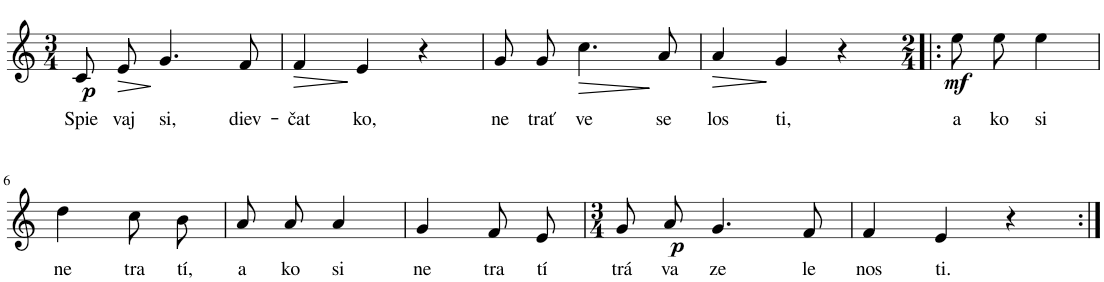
**kern	**text	**dynam
*part1	*part1	*part1
*staff1	*staff1	*staff1
*I"Part 1	*	*
*I'Par. 1	*	*
*clefG2	*	*
*k[]	*	*
*M3/4	*	*
=1	=1	=1
!	!LO:LY:b	!LO:DY:b
8c/L	Spie	p
!	!LO:LY:b	!LO:HP:b
8e/J	vaj	>
!	!LO:LY:b	!
4.g/	si,	]
!	!LO:LY:b	!
8f/	diev-	.
=2	=2	=2
!	!LO:LY:b	!LO:HP:b
4f/	-čat	>
!	!LO:LY:b	!
4e/	ko,	]
4r	.	.
=3	=3	=3
!	!LO:LY:b	!
8g/L	ne	.
!	!LO:LY:b	!
8g/J	trať	.
!	!LO:LY:b	!LO:HP:b
4.cc\	ve	>
!	!LO:LY:b	!
8a/	se	]
=4	=4	=4
!	!LO:LY:b	!LO:HP:b
4a/	los	>
!	!LO:LY:b	!
4g/	ti,	]
4r	.	.
=5!|:	=5!|:	=5!|:
*M2/4	*	*
!	!LO:LY:b	!LO:DY:b
8ee\L	a	mf
!	!LO:LY:b	!
8ee\J	ko	.
!	!LO:LY:b	!
4ee\	si	.
!!LO:LB:g=z
=6	=6	=6
!	!LO:LY:b	!
4dd\	ne	.
!	!LO:LY:b	!
8cc\L	tra	.
!	!LO:LY:b	!
8b\J	tí,	.
=7	=7	=7
!	!LO:LY:b	!
8a/L	a	.
!	!LO:LY:b	!
8a/J	ko	.
!	!LO:LY:b	!
4a/	si	.
=8	=8	=8
!	!LO:LY:b	!
4g/	ne	.
!	!LO:LY:b	!
8f/L	tra	.
!	!LO:LY:b	!
8e/J	tí	.
=9	=9	=9
*M3/4	*	*
!	!LO:LY:b	!
8g/L	trá	.
!	!LO:LY:b	!LO:DY:b
8a/J	va	p
!	!LO:LY:b	!
4.g/	ze	.
!	!LO:LY:b	!
8f/	le	.
=10	=10	=10
!	!LO:LY:b	!
4f/	nos	.
!	!LO:LY:b	!
4e/	ti.	.
4r	.	.
=:|!	=:|!	=:|!
*-	*-	*-
